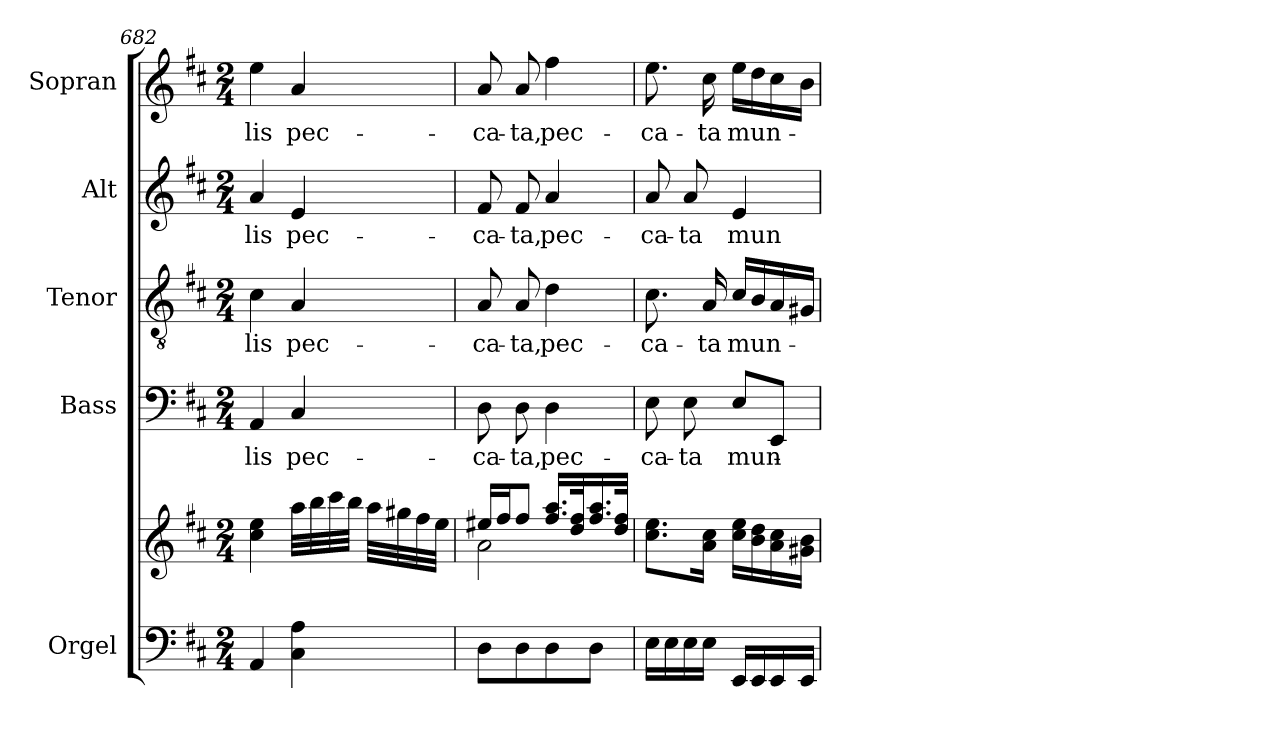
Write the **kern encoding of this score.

**kern	**kern	**kern	**text	**kern	**text	**kern	**text	**kern	**text
*part5	*part5	*part4	*part4	*part3	*part3	*part2	*part2	*part1	*part1
*staff6	*staff5	*staff4	*staff4	*staff3	*staff3	*staff2	*staff2	*staff1	*staff1
*I"Orgel	*	*I"Bass	*	*I"Tenor	*	*I"Alt	*	*I"Sopran	*
*I'Org.	*	*I'B.	*	*I'T.	*	*I'A.	*	*I'S.	*
*clefF4	*clefG2	*clefF4	*	*clefGv2	*	*clefG2	*	*clefG2	*
*k[f#c#]	*k[f#c#]	*k[f#c#]	*	*k[f#c#]	*	*k[f#c#]	*	*k[f#c#]	*
*D:	*D:	*D:	*	*D:	*	*D:	*	*D:	*
*M2/4	*M2/4	*M2/4	*	*M2/4	*	*M2/4	*	*M2/4	*
=682	=682	=682	=682	=682	=682	=682	=682	=682	=682
!	!	!	!LO:LY:b	!	!LO:LY:b	!	!LO:LY:b	!	!LO:LY:b
4AA/	4cc#\ 4ee\	4AA/	-lis	4c#\	-lis	4a/	-lis	4ee\	-lis
!	!	!	!LO:LY:b	!	!LO:LY:b	!	!LO:LY:b	!	!LO:LY:b
4C#\ 4A\	32aa\LLL	4C#/	pec-	4A/	pec-	4e/	pec-	4a/	pec-
.	32bb\	.	.	.	.	.	.	.	.
.	32ccc#\	.	.	.	.	.	.	.	.
.	32bb\JJJ	.	.	.	.	.	.	.	.
.	32aa\LLL	.	.	.	.	.	.	.	.
.	32gg#X\	.	.	.	.	.	.	.	.
.	32ff#\	.	.	.	.	.	.	.	.
.	32ee\JJJ	.	.	.	.	.	.	.	.
=683	=683	=683	=683	=683	=683	=683	=683	=683	=683
*	*^	*	*	*	*	*	*	*	*
!	!	!	!	!LO:LY:b	!	!LO:LY:b	!	!LO:LY:b	!	!LO:LY:b
8D\L	16ee#X/LL	2a\	8D\	-ca-	8A/	-ca-	8f#/	-ca-	8a/	-ca-
.	16ff#/J	.	.	.	.	.	.	.	.	.
!	!	!	!	!LO:LY:b	!	!LO:LY:b	!	!LO:LY:b	!	!LO:LY:b
8D\	8ff#/J	.	8D\	-ta,	8A/	-ta,	8f#/	-ta,	8a/	-ta,
!	!	!	!	!LO:LY:b	!	!LO:LY:b	!	!LO:LY:b	!	!LO:LY:b
8D\	16.ff#/ 16.aa/LL	.	4D\	pec-	4d\	pec-	4a/	pec-	4ff#\	pec-
.	32dd/ 32ff#/k	.	.	.	.	.	.	.	.	.
8D\J	16.ff#/ 16.aa/	.	.	.	.	.	.	.	.	.
.	32dd/ 32ff#/JJk	.	.	.	.	.	.	.	.	.
*	*v	*v	*	*	*	*	*	*	*	*
!!LO:PB:g=z
=684	=684	=684	=684	=684	=684	=684	=684	=684	=684
!	!	!	!LO:LY:b	!	!LO:LY:b	!	!LO:LY:b	!	!LO:LY:b
16E\LL	8.cc#\ 8.ee\L	8E\	-ca-	8.c#\	-ca-	8a/	-ca-	8.ee\	-ca-
16E\	.	.	.	.	.	.	.	.	.
!	!	!	!LO:LY:b	!	!	!	!LO:LY:b	!	!
16E\	.	8E\	-ta	.	.	8a/	-ta	.	.
!	!	!	!	!	!LO:LY:b	!	!	!	!LO:LY:b
16E\JJ	16a\ 16cc#\Jk	.	.	16A/	-ta	.	.	16cc#\	-ta
!	!	!	!LO:LY:b	!	!LO:LY:b	!	!LO:LY:b	!	!LO:LY:b
16EE/LL	16cc#\ 16ee\LL	8E/L	mun-	16c#/LL	mun-	4e/	mun-	16ee\LL	mun-
16EE/	16b\ 16dd\	.	.	16B/	.	.	.	16dd\	.
16EE/	16a\ 16cc#\	8EE/J	.	16A/	.	.	.	16cc#\	.
16EE/JJ	16g#X\ 16b\JJ	.	.	16G#X/JJ	.	.	.	16b\JJ	.
=	=	=	=	=	=	=	=	=	=
*-	*-	*-	*-	*-	*-	*-	*-	*-	*-
